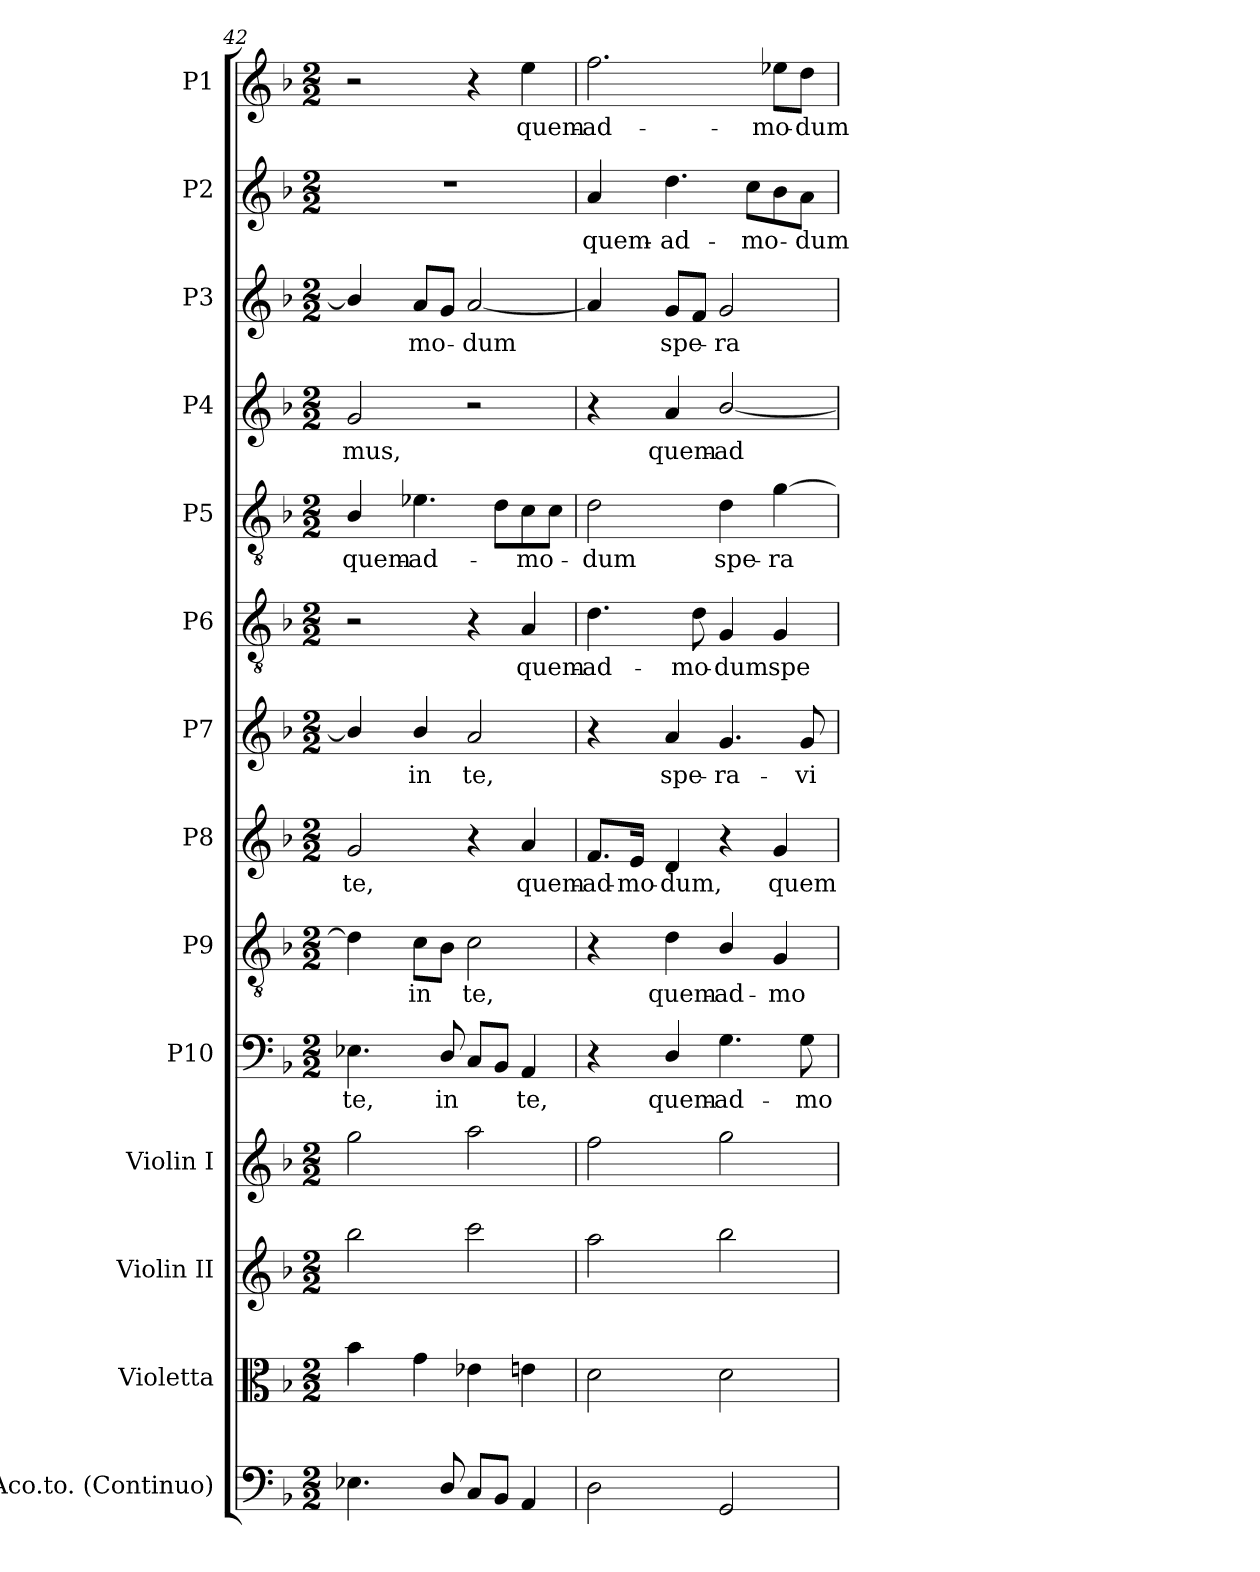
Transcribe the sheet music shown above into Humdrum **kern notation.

**kern	**kern	**kern	**kern	**kern	**text	**kern	**text	**kern	**text	**kern	**text	**kern	**text	**kern	**text	**kern	**text	**kern	**text	**kern	**text	**kern	**text
*part14	*part13	*part12	*part11	*part10	*part10	*part9	*part9	*part8	*part8	*part7	*part7	*part6	*part6	*part5	*part5	*part4	*part4	*part3	*part3	*part2	*part2	*part1	*part1
*staff14	*staff13	*staff12	*staff11	*staff10	*staff10	*staff9	*staff9	*staff8	*staff8	*staff7	*staff7	*staff6	*staff6	*staff5	*staff5	*staff4	*staff4	*staff3	*staff3	*staff2	*staff2	*staff1	*staff1
*I"Aco.to. (Continuo)	*I"Violetta	*I"Violin II	*I"Violin I	*I"P10	*	*I"P9	*	*I"P8	*	*I"P7	*	*I"P6	*	*I"P5	*	*I"P4	*	*I"P3	*	*I"P2	*	*I"P1	*
*I'Cont.	*I'Vla.	*I'Vln. II	*I'Vln. I	*	*	*	*	*	*	*	*	*	*	*	*	*	*	*	*	*	*	*	*
!!LO:PB:g=z
*clefF4	*clefC3	*clefG2	*clefG2	*clefF4	*	*clefGv2	*	*clefG2	*	*clefG2	*	*clefGv2	*	*clefGv2	*	*clefG2	*	*clefG2	*	*clefG2	*	*clefG2	*
*	*	*	*	*	*	*ITrd7c12	*	*	*	*	*	*ITrd7c12	*	*ITrd7c12	*	*	*	*	*	*	*	*	*
*k[b-]	*k[b-]	*k[b-]	*k[b-]	*k[b-]	*	*k[b-]	*	*k[b-]	*	*k[b-]	*	*k[b-]	*	*k[b-]	*	*k[b-]	*	*k[b-]	*	*k[b-]	*	*k[b-]	*
*F:	*F:	*F:	*F:	*F:	*	*F:	*	*F:	*	*F:	*	*F:	*	*F:	*	*F:	*	*F:	*	*F:	*	*F:	*
*M2/2	*M2/2	*M2/2	*M2/2	*M2/2	*	*M2/2	*	*M2/2	*	*M2/2	*	*M2/2	*	*M2/2	*	*M2/2	*	*M2/2	*	*M2/2	*	*M2/2	*
=42	=42	=42	=42	=42	=42	=42	=42	=42	=42	=42	=42	=42	=42	=42	=42	=42	=42	=42	=42	=42	=42	=42	=42
!	!	!	!	!	!LO:LY:b:color=#000000	!	!	!	!	!	!	!	!	!	!	!	!	!	!	!	!	!	!
!	!	!	!	!	!	!	!	!	!LO:LY:b:color=#000000	!	!	!	!	!	!	!	!	!	!	!	!	!	!
!	!	!	!	!	!	!	!	!	!	!	!	!	!	!	!LO:LY:b:color=#000000	!	!	!	!	!	!	!	!
!	!	!	!	!	!	!	!	!	!	!	!	!	!	!	!	!	!LO:LY:b:color=#000000	!	!	!	!	!	!
4.E-Xi\	4b-i\	2bb-i\	2ggi\	4.E-Xi\	te,	4Di\]	.	2gi/	te,	4b-i/]	.	2r	.	4BB-i/	quem-	2gi/	-mus,	4b-i/]	.	1r	.	2r	.
!	!	!	!	!	!	!	!LO:LY:b:color=#000000	!	!	!	!	!	!	!	!	!	!	!	!	!	!	!	!
!	!	!	!	!	!	!	!	!	!	!	!LO:LY:b:color=#000000	!	!	!	!	!	!	!	!	!	!	!	!
!	!	!	!	!	!	!	!	!	!	!	!	!	!	!	!LO:LY:b:color=#000000	!	!	!	!	!	!	!	!
!	!	!	!	!	!	!	!	!	!	!	!	!	!	!	!	!	!	!	!LO:LY:b:color=#000000	!	!	!	!
.	4gi\	.	.	.	.	8Ci\L	in	.	.	4b-i/	in	.	.	4.E-Xi\	-ad-	.	.	8ai/L	-mo-	.	.	.	.
!	!	!	!	!	!LO:LY:b:color=#000000	!	!	!	!	!	!	!	!	!	!	!	!	!	!	!	!	!	!
8Di/	.	.	.	8Di/	in	8BB-i\J	.	.	.	.	.	.	.	.	.	.	.	8gi/J	.	.	.	.	.
!	!	!	!	!	!	!	!LO:LY:b:color=#000000	!	!	!	!	!	!	!	!	!	!	!	!	!	!	!	!
!	!	!	!	!	!	!	!	!	!	!	!LO:LY:b:color=#000000	!	!	!	!	!	!	!	!	!	!	!	!
!	!	!	!	!	!	!	!	!	!	!	!	!	!	!	!	!	!	!	!LO:LY:b:color=#000000	!	!	!	!
8Ci/L	4e-Xi\	2ccci\	2aai\	8Ci/L	.	2Ci\	te,	4r	.	2ai/	te,	4r	.	.	.	2r	.	[2ai/	-dum	.	.	4r	.
8BB-i/J	.	.	.	8BB-i/J	.	.	.	.	.	.	.	.	.	8Di\L	.	.	.	.	.	.	.	.	.
!	!	!	!	!	!LO:LY:b:color=#000000	!	!	!	!	!	!	!	!	!	!	!	!	!	!	!	!	!	!
!	!	!	!	!	!	!	!	!	!LO:LY:b:color=#000000	!	!	!	!	!	!	!	!	!	!	!	!	!	!
!	!	!	!	!	!	!	!	!	!	!	!	!	!LO:LY:b:color=#000000	!	!	!	!	!	!	!	!	!	!
!	!	!	!	!	!	!	!	!	!	!	!	!	!	!	!LO:LY:b:color=#000000	!	!	!	!	!	!	!	!
!	!	!	!	!	!	!	!	!	!	!	!	!	!	!	!	!	!	!	!	!	!	!	!LO:LY:b:color=#000000
4AAi/	4eni\	.	.	4AAi/	te,	.	.	4ai/	quem-	.	.	4AAi/	quem-	8Ci\	-mo-	.	.	.	.	.	.	4eei\	quem-
.	.	.	.	.	.	.	.	.	.	.	.	.	.	8Ci\J	.	.	.	.	.	.	.	.	.
=43	=43	=43	=43	=43	=43	=43	=43	=43	=43	=43	=43	=43	=43	=43	=43	=43	=43	=43	=43	=43	=43	=43	=43
!	!	!	!	!	!	!	!	!	!LO:LY:b:color=#000000	!	!	!	!	!	!	!	!	!	!	!	!	!	!
!	!	!	!	!	!	!	!	!	!	!	!	!	!LO:LY:b:color=#000000	!	!	!	!	!	!	!	!	!	!
!	!	!	!	!	!	!	!	!	!	!	!	!	!	!	!LO:LY:b:color=#000000	!	!	!	!	!	!	!	!
!	!	!	!	!	!	!	!	!	!	!	!	!	!	!	!	!	!	!	!	!	!LO:LY:b:color=#000000	!	!
!	!	!	!	!	!	!	!	!	!	!	!	!	!	!	!	!	!	!	!	!	!	!	!LO:LY:b:color=#000000
2Di\	2di\	2aai\	2ffi\	4r	.	4r	.	8.fi/L	-ad-	4r	.	4.Di\	-ad-	2Di\	-dum	4r	.	4ai/]	.	4ai/	quem-	2.ffi\	-ad-
!	!	!	!	!	!	!	!	!	!LO:LY:b:color=#000000	!	!	!	!	!	!	!	!	!	!	!	!	!	!
.	.	.	.	.	.	.	.	16ei/Jk	-mo-	.	.	.	.	.	.	.	.	.	.	.	.	.	.
!	!	!	!	!	!LO:LY:b:color=#000000	!	!	!	!	!	!	!	!	!	!	!	!	!	!	!	!	!	!
!	!	!	!	!	!	!	!LO:LY:b:color=#000000	!	!	!	!	!	!	!	!	!	!	!	!	!	!	!	!
!	!	!	!	!	!	!	!	!	!LO:LY:b:color=#000000	!	!	!	!	!	!	!	!	!	!	!	!	!	!
!	!	!	!	!	!	!	!	!	!	!	!LO:LY:b:color=#000000	!	!	!	!	!	!	!	!	!	!	!	!
!	!	!	!	!	!	!	!	!	!	!	!	!	!	!	!	!	!LO:LY:b:color=#000000	!	!	!	!	!	!
!	!	!	!	!	!	!	!	!	!	!	!	!	!	!	!	!	!	!	!LO:LY:b:color=#000000	!	!	!	!
!	!	!	!	!	!	!	!	!	!	!	!	!	!	!	!	!	!	!	!	!	!LO:LY:b:color=#000000	!	!
.	.	.	.	4Di/	quem-	4Di\	quem-	4di/	-dum,	4ai/	spe-	.	.	.	.	4ai/	quem-	8gi/L	spe-	4.ddi\	-ad-	.	.
!	!	!	!	!	!	!	!	!	!	!	!	!	!LO:LY:b:color=#000000	!	!	!	!	!	!	!	!	!	!
.	.	.	.	.	.	.	.	.	.	.	.	8Di\	-mo-	.	.	.	.	8fi/J	.	.	.	.	.
!	!	!	!	!	!LO:LY:b:color=#000000	!	!	!	!	!	!	!	!	!	!	!	!	!	!	!	!	!	!
!	!	!	!	!	!	!	!LO:LY:b:color=#000000	!	!	!	!	!	!	!	!	!	!	!	!	!	!	!	!
!	!	!	!	!	!	!	!	!	!	!	!LO:LY:b:color=#000000	!	!	!	!	!	!	!	!	!	!	!	!
!	!	!	!	!	!	!	!	!	!	!	!	!	!LO:LY:b:color=#000000	!	!	!	!	!	!	!	!	!	!
!	!	!	!	!	!	!	!	!	!	!	!	!	!	!	!LO:LY:b:color=#000000	!	!	!	!	!	!	!	!
!	!	!	!	!	!	!	!	!	!	!	!	!	!	!	!	!	!LO:LY:b:color=#000000	!	!	!	!	!	!
!	!	!	!	!	!	!	!	!	!	!	!	!	!	!	!	!	!	!	!LO:LY:b:color=#000000	!	!	!	!
2GGi/	2di\	2bb-i\	2ggi\	4.Gi\	-ad-	4BB-i/	-ad-	4r	.	4.gi/	-ra-	4GGi/	-dum	4Di\	spe-	[2b-i/	-ad-	2gi/	-ra-	.	.	.	.
!	!	!	!	!	!	!	!	!	!	!	!	!	!	!	!	!	!	!	!	!	!LO:LY:b:color=#000000	!	!
.	.	.	.	.	.	.	.	.	.	.	.	.	.	.	.	.	.	.	.	8cci\L	-mo-	.	.
!	!	!	!	!	!	!	!LO:LY:b:color=#000000	!	!	!	!	!	!	!	!	!	!	!	!	!	!	!	!
!	!	!	!	!	!	!	!	!	!LO:LY:b:color=#000000	!	!	!	!	!	!	!	!	!	!	!	!	!	!
!	!	!	!	!	!	!	!	!	!	!	!	!	!LO:LY:b:color=#000000	!	!	!	!	!	!	!	!	!	!
!	!	!	!	!	!	!	!	!	!	!	!	!	!	!	!LO:LY:b:color=#000000	!	!	!	!	!	!	!	!
!	!	!	!	!	!	!	!	!	!	!	!	!	!	!	!	!	!	!	!	!	!	!	!LO:LY:b:color=#000000
.	.	.	.	.	.	4GGi/	-mo-	4gi/	quem-	.	.	4GGi/	spe-	[4Gi\	-ra-	.	.	.	.	8b-i\	.	8ee-Xi\L	-mo-
!	!	!	!	!	!LO:LY:b:color=#000000	!	!	!	!	!	!	!	!	!	!	!	!	!	!	!	!	!	!
!	!	!	!	!	!	!	!	!	!	!	!LO:LY:b:color=#000000	!	!	!	!	!	!	!	!	!	!	!	!
!	!	!	!	!	!	!	!	!	!	!	!	!	!	!	!	!	!	!	!	!	!LO:LY:b:color=#000000	!	!
!	!	!	!	!	!	!	!	!	!	!	!	!	!	!	!	!	!	!	!	!	!	!	!LO:LY:b:color=#000000
.	.	.	.	8Gi\	-mo-	.	.	.	.	8gi/	-vi-	.	.	.	.	.	.	.	.	8ai\J	-dum	8ddi\J	-dum
=	=	=	=	=	=	=	=	=	=	=	=	=	=	=	=	=	=	=	=	=	=	=	=
*-	*-	*-	*-	*-	*-	*-	*-	*-	*-	*-	*-	*-	*-	*-	*-	*-	*-	*-	*-	*-	*-	*-	*-
